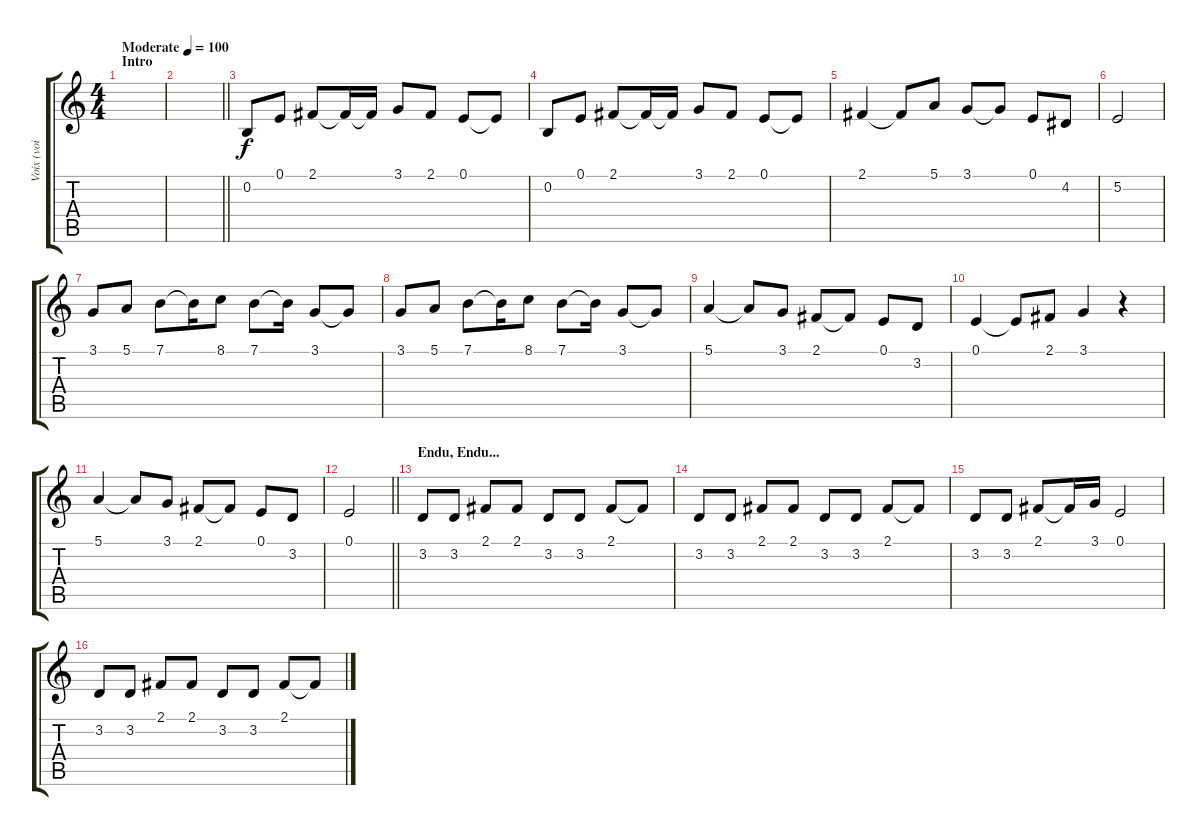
\track (" Voix (voice)" " Voix (voi") {instrument honkytonkpiano}
\staff {score tabs}
\tuning (E4 B3 G3 D3 A2 E2) {hide}
\ts (4 4)
\section ("" "Intro")
\tempo (100 "Moderate")
\clef g2
\ks c
|
\barLineRight lightlight
|
0.2.8 0.1.8 2.1.8 2.1{t}.16 2.1{t}.16 3.1.8 2.1.8 0.1.8 0.1{t}.8 |
0.2.8 0.1.8 2.1.8 2.1{t}.16 2.1{t}.16 3.1.8 2.1.8 0.1.8 0.1{t}.8 |
2.1.4 2.1{t}.8 5.1.8 3.1.8 3.1{t}.8 0.1.8 4.2.8 |
5.2.2 |
3.1.8 5.1.8 7.1.8 7.1{t}.16 8.1.8 7.1.8 7.1{t}.16 3.1.8 3.1{t}.8 |
3.1.8 5.1.8 7.1.8 7.1{t}.16 8.1.8 7.1.8 7.1{t}.16 3.1.8 3.1{t}.8 |
5.1.4 5.1{t}.8 3.1.8 2.1.8 2.1{t}.8 0.1.8 3.2.8 |
0.1.4 0.1{t}.8 2.1.8 3.1.4 r.4 |
5.1.4 5.1{t}.8 3.1.8 2.1.8 2.1{t}.8 0.1.8 3.2.8 |
\barLineRight lightlight
0.1.2 |
\section ("" "Endu, Endu...")
3.2.8 3.2.8 2.1.8 2.1.8 3.2.8 3.2.8 2.1.8 2.1{t}.8 |
3.2.8 3.2.8 2.1.8 2.1.8 3.2.8 3.2.8 2.1.8 2.1{t}.8 |
3.2.8 3.2.8 2.1.8 2.1{t}.16 3.1.16 0.1.2 |
3.2.8 3.2.8 2.1.8 2.1.8 3.2.8 3.2.8 2.1.8 2.1{t}.8
